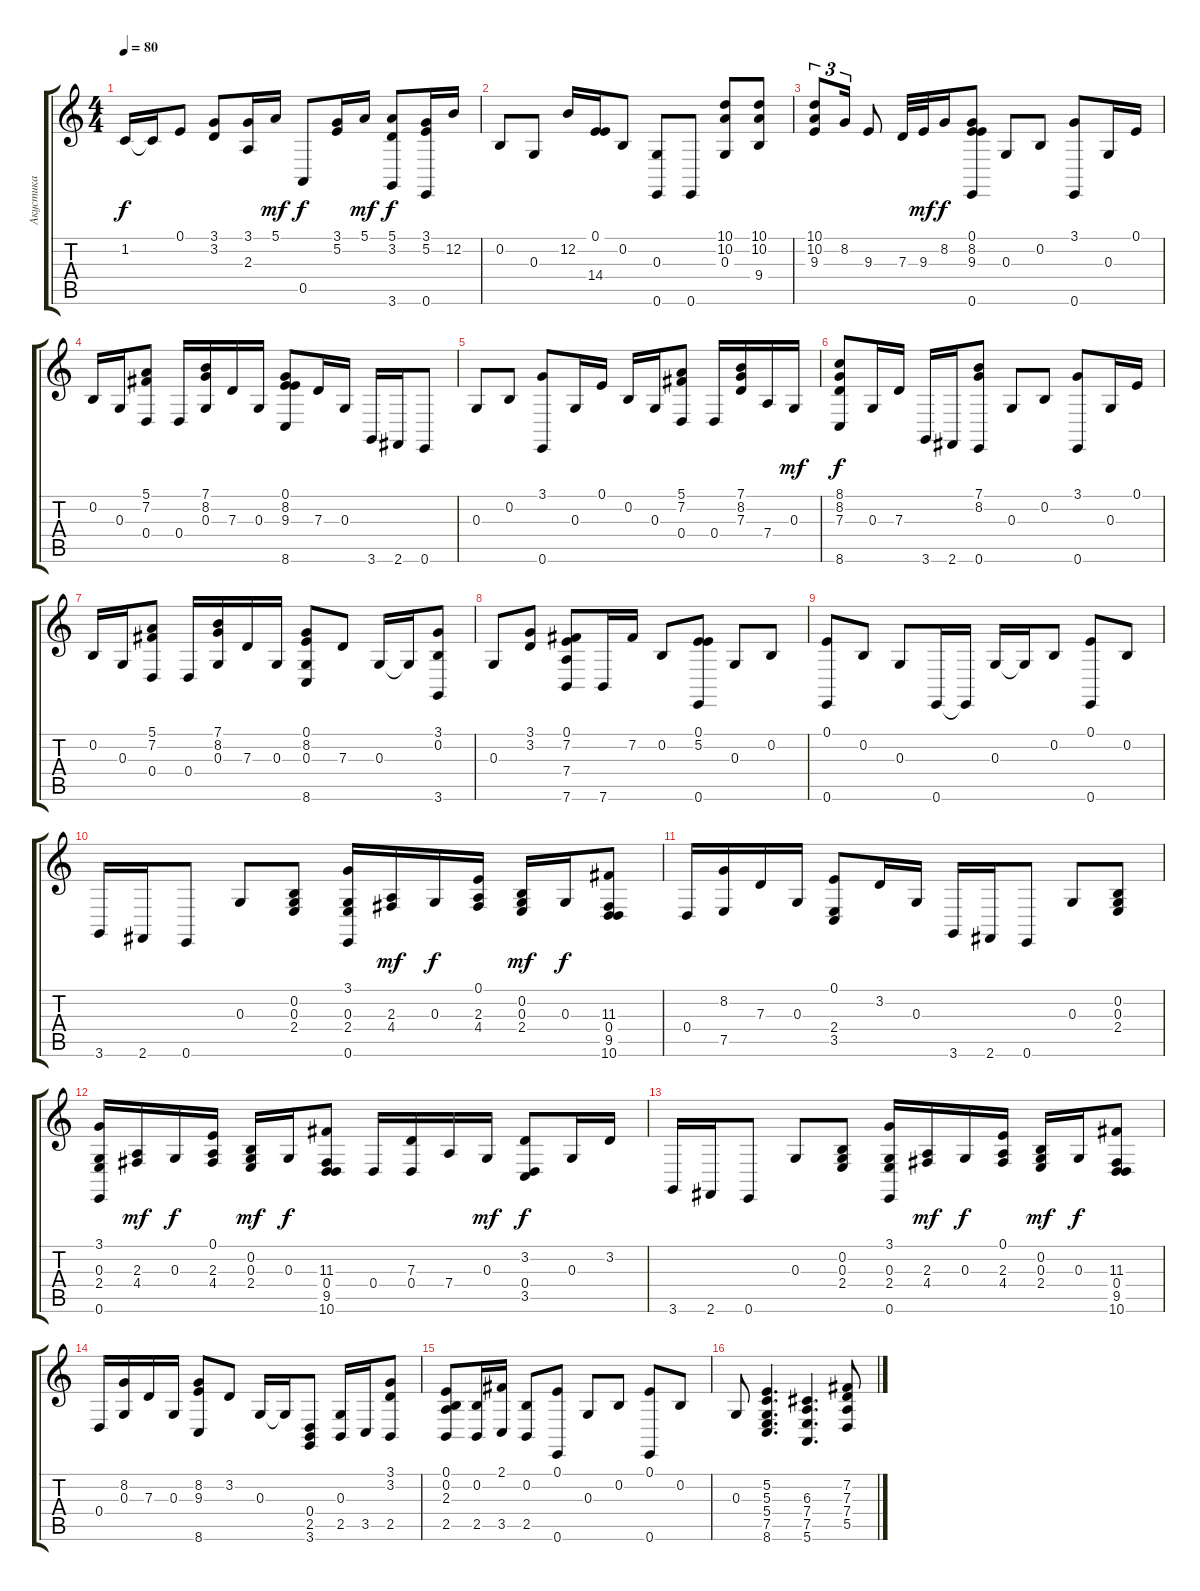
\track ("Акустика" "Акустика") {instrument brightacousticpiano}
\staff {score tabs}
\tuning (E4 B3 G3 D3 A2 E2) {hide}
\ts (4 4)
\tempo 80
\clef g2
\ks c
1.2.16{dy f} 1.2{t}.16 0.1.8 (3.1 3.2).8 (3.1 2.3).16 5.1.16{dy mf} 0.5.8{dy f} (3.1 5.2).16 5.1.16{dy mf} (5.1 3.2 3.6).8{dy f} (3.1 5.2 0.6).16 12.2.16 |
0.2.8 0.3.8 12.2.16 (0.1 14.4).16 0.2.8 (0.3 0.6).8 0.6.8 (10.1 10.2 0.3).8 (10.1 10.2 9.4).8 |
(10.1 10.2 9.3).8{tu (3 2)} 8.2.16{tu (3 2)} 9.3.8 7.3.32 9.3.32{dy mf} 8.2.16{dy f} (0.1 8.2 9.3 0.6).8 0.3.8 0.2.8 (3.1 0.6).8 0.3.16 0.1.16 |
0.2.16 0.3.16 (5.1 7.2 0.4).8 0.4.16 (7.1 8.2 0.3).16 7.3.16 0.3.16 (0.1 8.2 9.3 8.6).8 7.3.16 0.3.16 3.6.16 2.6.16 0.6.8 |
0.3.8 0.2.8 (3.1 0.6).8 0.3.16 0.1.16 0.2.16 0.3.16 (5.1 7.2 0.4).8 0.4.16 (7.1 8.2 7.3).16 7.4.16 0.3.16{dy mf} |
(8.1 8.2 7.3 8.6).8{dy f} 0.3.16 7.3.16 3.6.16 2.6.16 (7.1 8.2 0.6).8 0.3.8 0.2.8 (3.1 0.6).8 0.3.16 0.1.16 |
0.2.16 0.3.16 (5.1 7.2 0.4).8 0.4.16 (7.1 8.2 0.3).16 7.3.16 0.3.16 (0.1 8.2 0.3 8.6).8 7.3.8 0.3.16 0.3{t}.16 (3.1 0.2 3.6).8 |
0.3.8 (3.1 3.2).8 (0.1 7.2 7.4 7.6).8 7.6.16 7.2.16 0.2.8 (0.1 5.2 0.6).8 0.3.8 0.2.8 |
(0.1 0.6).8 0.2.8 0.3.8 0.6.16 0.6{t}.16 0.3.16 0.3{t}.16 0.2.8 (0.1 0.6).8 0.2.8 |
3.6.16 2.6.16 0.6.8 0.3.8 (0.2 0.3 2.4).8 (3.1 0.3 2.4 0.6).16 (2.3 4.4).16{dy mf} 0.3.16{dy f} (0.1 2.3 4.4).16 (0.2 0.3 2.4).16{dy mf} 0.3.16{dy f} (11.3 0.4 9.5 10.6).8 |
0.4.16 (8.2 7.5).16 7.3.16 0.3.16 (0.1 2.4 3.5).8 3.2.16 0.3.16 3.6.16 2.6.16 0.6.8 0.3.8 (0.2 0.3 2.4).8 |
(3.1 0.3 2.4 0.6).16 (2.3 4.4).16{dy mf} 0.3.16{dy f} (0.1 2.3 4.4).16 (0.2 0.3 2.4).16{dy mf} 0.3.16{dy f} (11.3 0.4 9.5 10.6).8 0.4.16 (7.3 0.4).16 7.4.16 0.3.16{dy mf} (3.2 0.4 3.5).8{dy f} 0.3.16 3.2.16 |
3.6.16 2.6.16 0.6.8 0.3.8 (0.2 0.3 2.4).8 (3.1 0.3 2.4 0.6).16 (2.3 4.4).16{dy mf} 0.3.16{dy f} (0.1 2.3 4.4).16 (0.2 0.3 2.4).16{dy mf} 0.3.16{dy f} (11.3 0.4 9.5 10.6).8 |
0.4.16 (8.2 0.3).16 7.3.16 0.3.16 (8.2 9.3 8.6).8 3.2.8 0.3.16 0.3{t}.16 (0.4 2.5 3.6).8 (0.3 2.5).16 3.5.16 (3.1 3.2 2.5).8 |
(0.1 0.2 2.3 2.5).8 (0.2 2.5).16 (2.1 3.5).16 (0.2 2.5).8 (0.1 0.6).8 0.3.8 0.2.8 (0.1 0.6).8 0.2.8 |
0.3.8 (5.2 5.3 5.4 7.5 8.6).4{d} (6.3 7.4 7.5 5.6).4{d} (7.2 7.3 7.4 5.5).8
